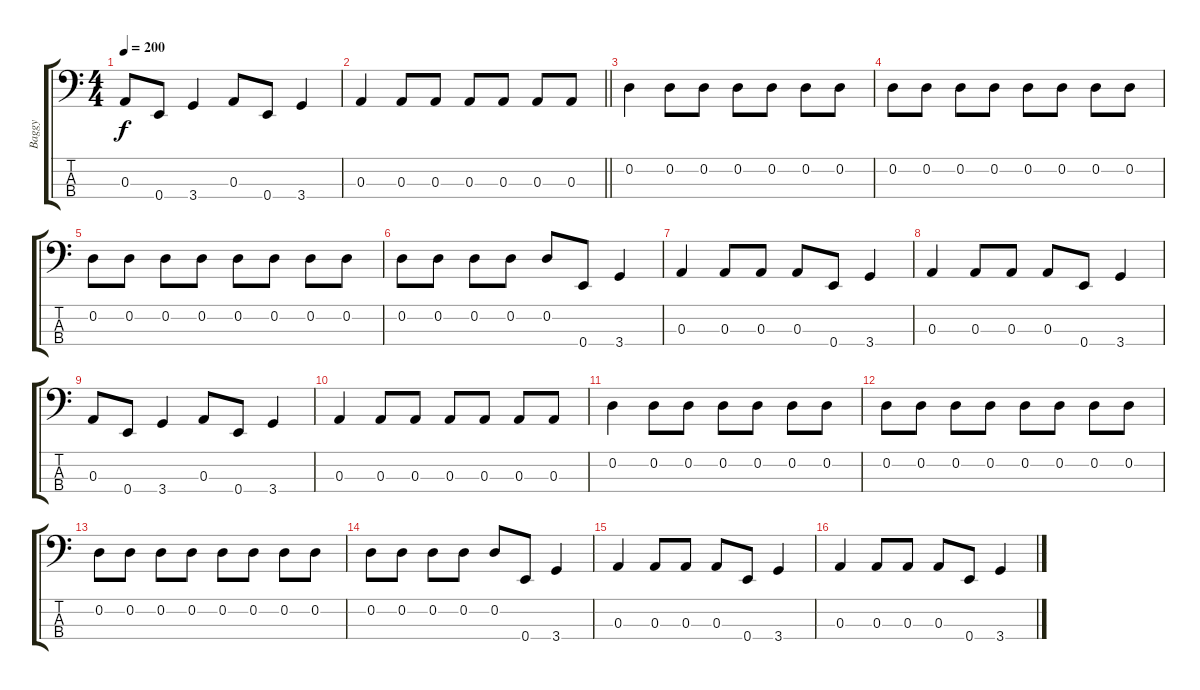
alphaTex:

\track ("Baggy" "Baggy") {instrument electricbasspick}
\staff {score tabs}
\tuning (G2 D2 A1 E1) {hide}
\ts (4 4)
\tempo 200
\clef f4
\ks c
0.3.8{dy f} 0.4.8 3.4.4 0.3.8 0.4.8 3.4.4 |
\barLineRight lightlight
0.3.4 0.3.8 0.3.8 0.3.8 0.3.8 0.3.8 0.3.8 |
0.2.4 0.2.8 0.2.8 0.2.8 0.2.8 0.2.8 0.2.8 |
0.2.8 0.2.8 0.2.8 0.2.8 0.2.8 0.2.8 0.2.8 0.2.8 |
0.2.8 0.2.8 0.2.8 0.2.8 0.2.8 0.2.8 0.2.8 0.2.8 |
0.2.8 0.2.8 0.2.8 0.2.8 0.2.8 0.4.8 3.4.4 |
0.3.4 0.3.8 0.3.8 0.3.8 0.4.8 3.4.4 |
0.3.4 0.3.8 0.3.8 0.3.8 0.4.8 3.4.4 |
0.3.8 0.4.8 3.4.4 0.3.8 0.4.8 3.4.4 |
0.3.4 0.3.8 0.3.8 0.3.8 0.3.8 0.3.8 0.3.8 |
0.2.4 0.2.8 0.2.8 0.2.8 0.2.8 0.2.8 0.2.8 |
0.2.8 0.2.8 0.2.8 0.2.8 0.2.8 0.2.8 0.2.8 0.2.8 |
0.2.8 0.2.8 0.2.8 0.2.8 0.2.8 0.2.8 0.2.8 0.2.8 |
0.2.8 0.2.8 0.2.8 0.2.8 0.2.8 0.4.8 3.4.4 |
0.3.4 0.3.8 0.3.8 0.3.8 0.4.8 3.4.4 |
0.3.4 0.3.8 0.3.8 0.3.8 0.4.8 3.4.4
